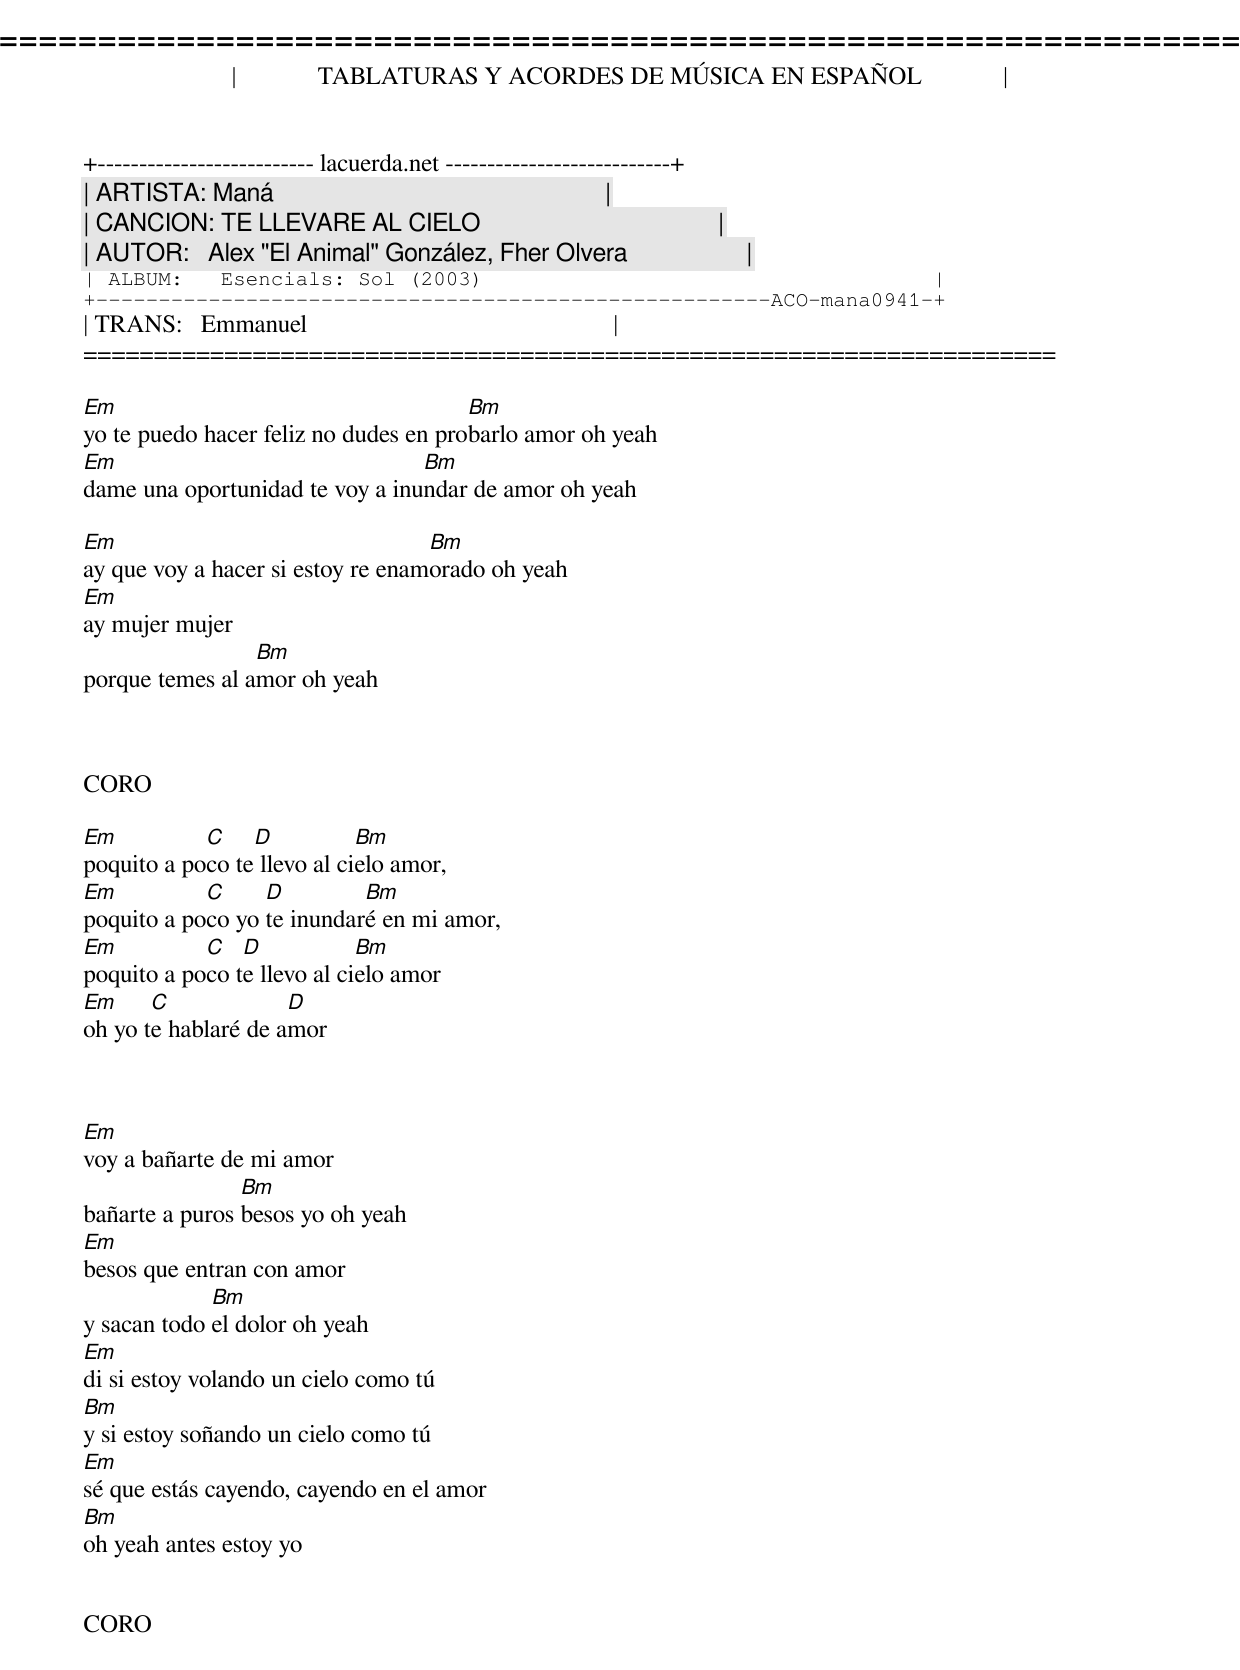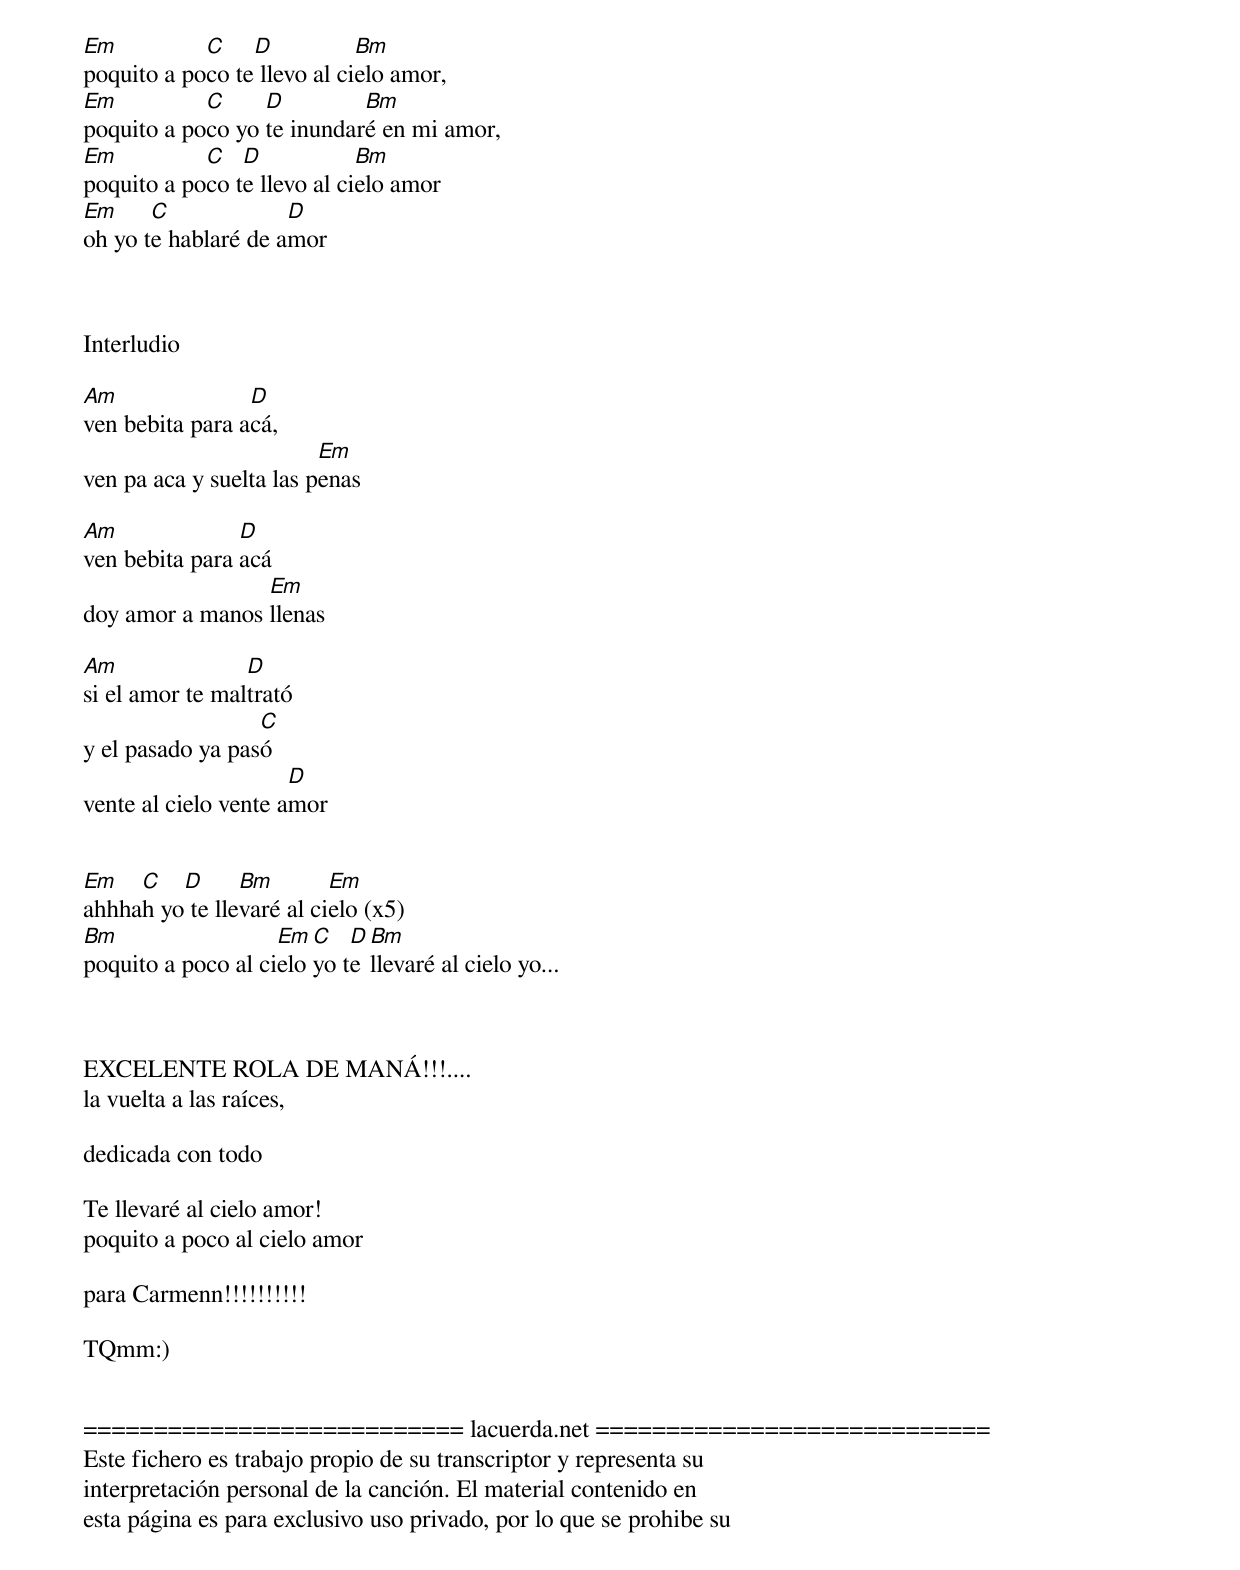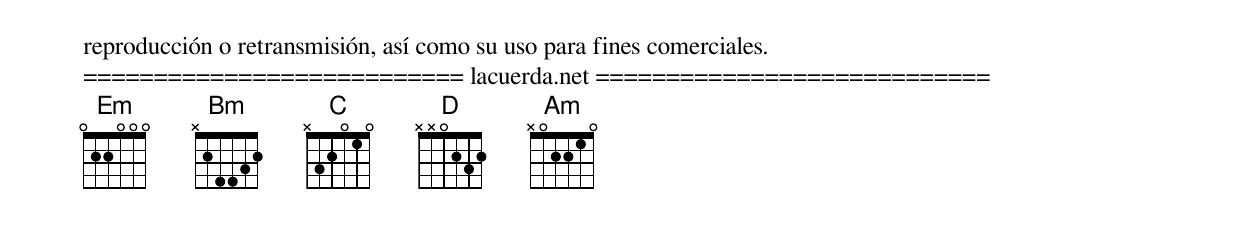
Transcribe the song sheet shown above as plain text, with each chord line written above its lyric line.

=====================================================================
|             TABLATURAS Y ACORDES DE MÚSICA EN ESPAÑOL             |
+-------------------------- lacuerda.net ---------------------------+
| ARTISTA: Maná                                                     |
| CANCION: TE LLEVARE AL CIELO                                      |
| AUTOR:   Alex "El Animal" González, Fher Olvera                   |
| ALBUM:   Esencials: Sol (2003)                                    |
+------------------------------------------------------ACO-mana0941-+
| TRANS:   Emmanuel                                                 |
=====================================================================

Em                                     Bm
yo te puedo hacer feliz no dudes en probarlo amor oh yeah
Em                               Bm
dame una oportunidad te voy a inundar de amor oh yeah

Em                                 Bm
ay que voy a hacer si estoy re enamorado oh yeah
Em
ay mujer mujer
                 Bm
porque temes al amor oh yeah



CORO

Em          C    D           Bm
poquito a poco te llevo al cielo amor,
Em          C     D         Bm
poquito a poco yo te inundaré en mi amor,
Em          C   D            Bm
poquito a poco te llevo al cielo amor
Em     C             D
oh yo te hablaré de amor



Em
voy a bañarte de mi amor
                Bm
bañarte a puros besos yo oh yeah
Em
besos que entran con amor
             Bm
y sacan todo el dolor oh yeah
Em
di si estoy volando un cielo como tú
Bm
y si estoy soñando un cielo como tú
Em
sé que estás cayendo, cayendo en el amor
Bm
oh yeah antes estoy yo


CORO

Em          C    D           Bm
poquito a poco te llevo al cielo amor,
Em          C     D         Bm
poquito a poco yo te inundaré en mi amor,
Em          C   D            Bm
poquito a poco te llevo al cielo amor
Em     C             D
oh yo te hablaré de amor



Interludio

Am               D
ven bebita para acá,
                         Em
ven pa aca y suelta las penas

Am              D
ven bebita para acá
                 Em
doy amor a manos llenas

Am               D
si el amor te maltrató
                  C
y el pasado ya pasó
                      D
vente al cielo vente amor


Em   C   D      Bm        Em
ahhhah yo te llevaré al cielo (x5)
Bm                  Em  C   D Bm
poquito a poco al cielo yo te llevaré al cielo yo...



EXCELENTE ROLA DE MANÁ!!!....
la vuelta a las raíces,

dedicada con todo

Te llevaré al cielo amor!
poquito a poco al cielo amor

para Carmenn!!!!!!!!!!

TQmm:)


=========================== lacuerda.net ============================
Este fichero es trabajo propio de su transcriptor y representa su
interpretación personal de la canción. El material contenido en
esta página es para exclusivo uso privado, por lo que se prohibe su
reproducción o retransmisión, así como su uso para fines comerciales.
=========================== lacuerda.net ============================
